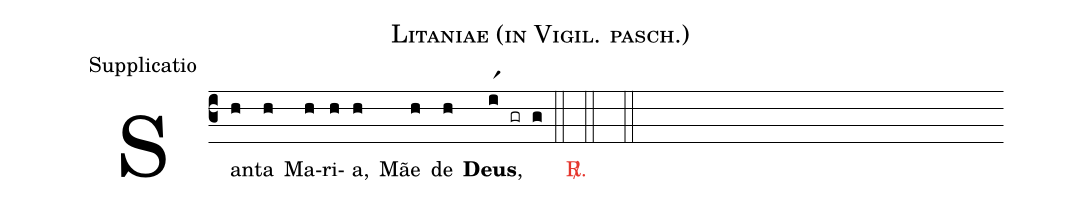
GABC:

name: Litaniae (in Vigil. pasch.);
office-part: Supplicatio;
%%
(c3)

San(h)ta(h) Ma(h)ri(h)a,(h) Mãe(h) de(h) <b>Deus</b>,(ir1 gr g)

(::)

<c><sp>R/</sp>.</c>(::)

(::)
